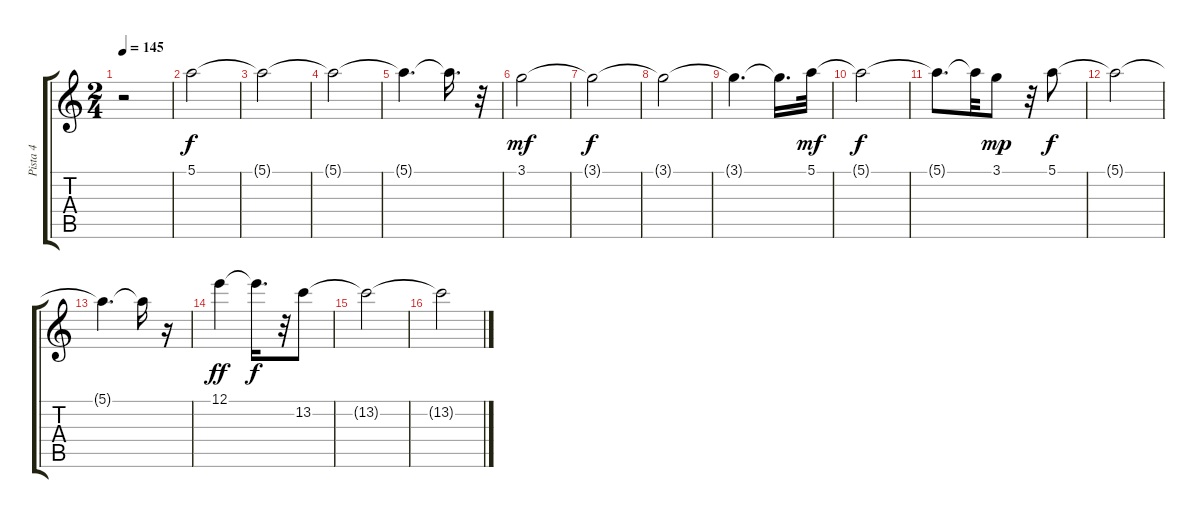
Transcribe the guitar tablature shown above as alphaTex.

\track ("Pista 4" "Pista 4") {instrument distortionguitar}
\staff {score tabs}
\tuning (E4 B3 G3 D3 A2 E2) {hide}
\ts (2 4)
\tempo 145
\clef g2
\ks c
r.2{dy f} |
5.1.2 |
5.1{t}.2 |
5.1{t}.2 |
5.1{t}.4{d} 5.1{t}.16{d} r.32 |
3.1.2{dy mf} |
3.1{t}.2{dy f} |
3.1{t}.2 |
3.1{t}.4{d} 3.1{t}.16{d} 5.1.32{dy mf} |
5.1{t}.2{dy f} |
5.1{t}.8{d} 5.1{t}.32 3.1.8{dy mp} r.32 5.1.8{dy f} |
5.1{t}.2 |
5.1{t}.4{d} 5.1{t}.16 r.16 |
12.1.4{dy ff} 12.1{t}.16{d dy f} r.32 13.2.8 |
13.2{t}.2 |
13.2{t}.2
